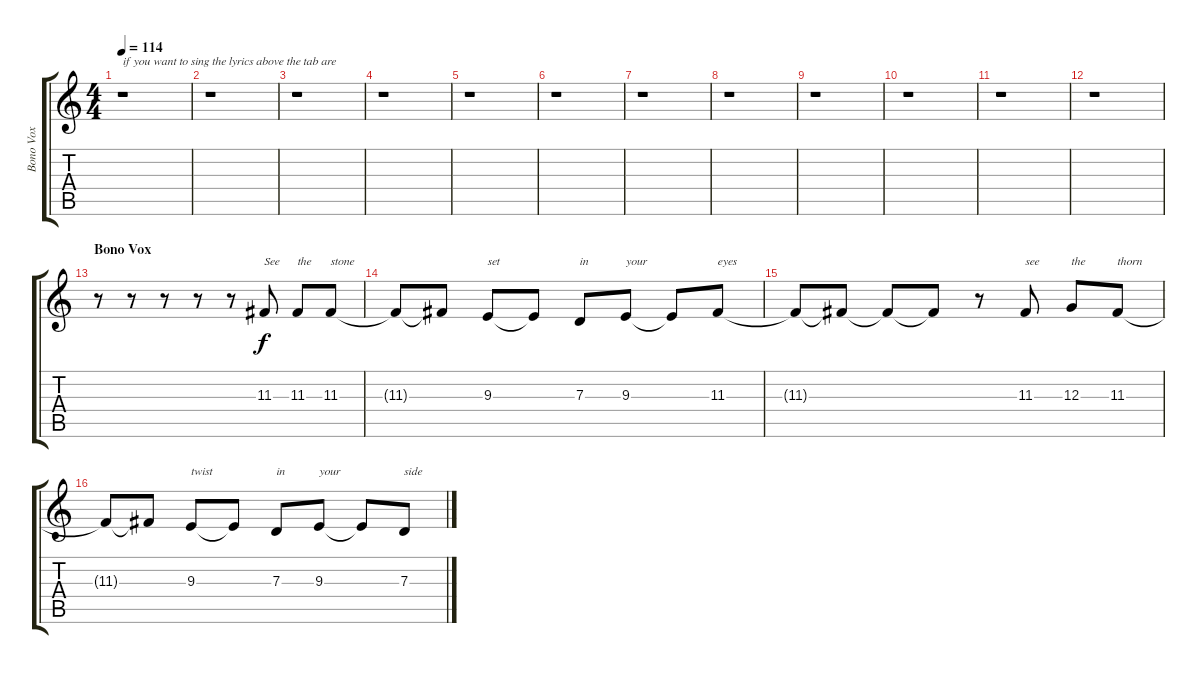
\track ("Bono Vox " "Bono Vox ") {instrument acousticgrandpiano}
\staff {score tabs}
\tuning (E4 B3 G3 D3 A2 E2) {hide}
\ts (4 4)
\tempo 114
\clef g2
\ks c
r.1{txt "if you want to sing the lyrics above the tab are" dy f instrument acousticgrandpiano} |
r.1 |
r.1 |
r.1 |
r.1 |
r.1 |
r.1 |
r.1 |
r.1 |
r.1 |
r.1 |
r.1 |
\section ("" "Bono Vox")
r.8 r.8 r.8 r.8 r.8 11.3.8{txt "See"} 11.3.8{txt "the"} 11.3.8{txt "stone"} |
11.3{t}.8 11.3{t}.8 9.3.8{txt "set"} 9.3{t}.8 7.3.8{txt "in"} 9.3.8{txt "your"} 9.3{t}.8 11.3.8{txt "eyes"} |
11.3{t}.8 11.3{t}.8 11.3{t}.8 11.3{t}.8 r.8 11.3.8{txt "see"} 12.3.8{txt "the"} 11.3.8{txt "thorn"} |
11.3{t}.8 11.3{t}.8 9.3.8{txt "twist"} 9.3{t}.8 7.3.8{txt "in"} 9.3.8{txt "your"} 9.3{t}.8 7.3.8{txt "side"}
